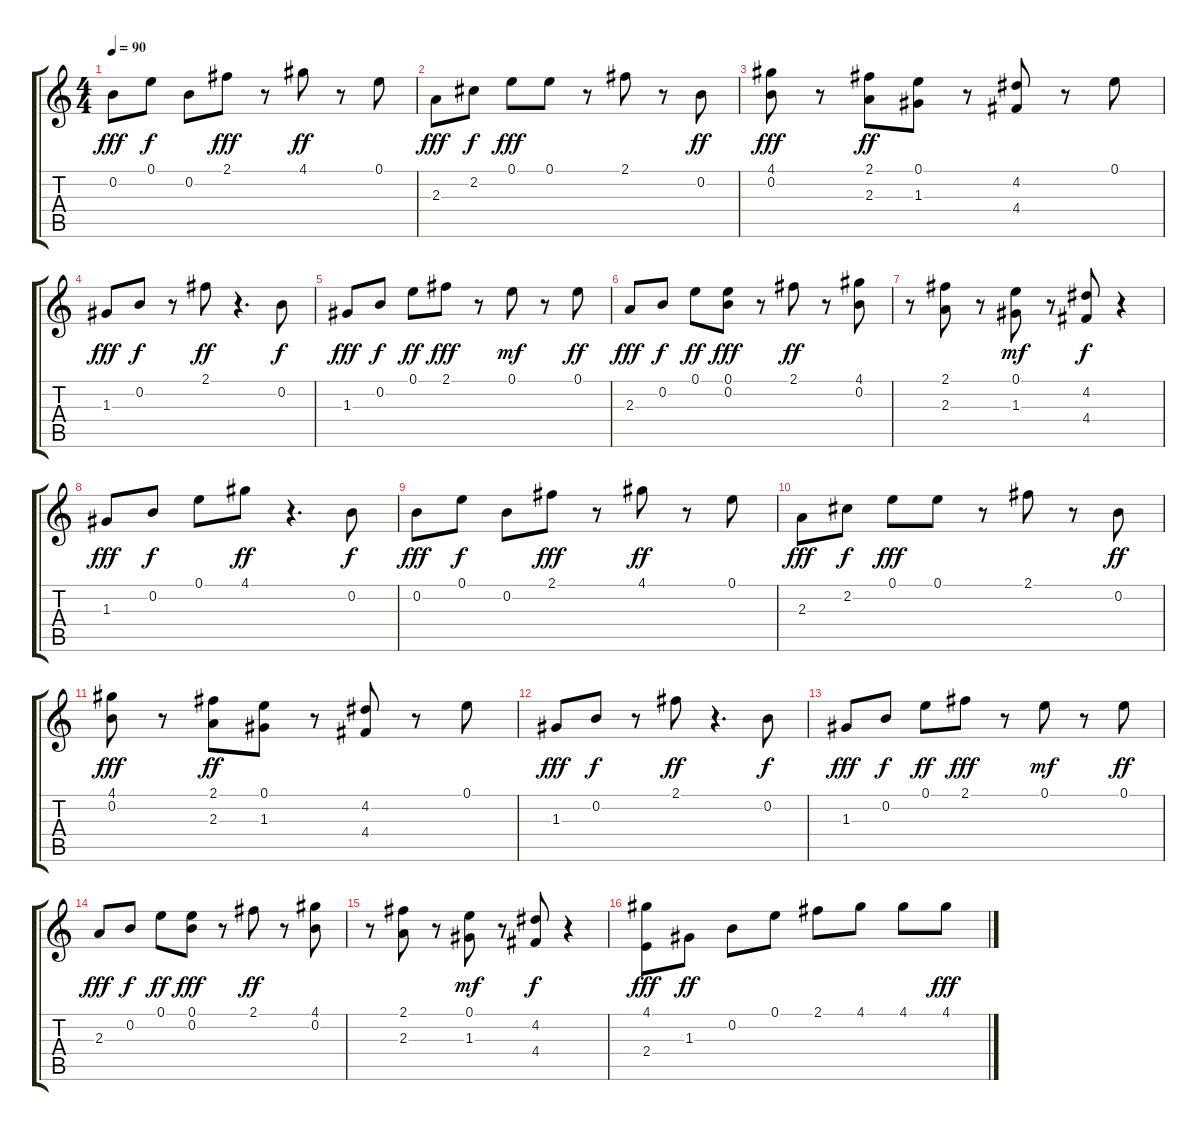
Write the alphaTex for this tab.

\track "" {instrument acousticguitarsteel}
\staff {score tabs}
\tuning (E4 B3 G3 D3 A2 E2) {hide}
\ts (4 4)
\tempo 90
\clef g2
\ks c
0.2.8{dy fff} 0.1.8{dy f} 0.2.8 2.1.8{dy fff} r.8 4.1.8{dy ff} r.8 0.1.8 |
2.3.8{dy fff} 2.2.8{dy f} 0.1.8{dy fff} 0.1.8 r.8 2.1.8 r.8 0.2.8{dy ff} |
(4.1 0.2).8{dy fff} r.8 (2.1 2.3).8{dy ff} (0.1 1.3).8 r.8 (4.2 4.4).8 r.8 0.1.8 |
1.3.8{dy fff} 0.2.8{dy f} r.8 2.1.8{dy ff} r.4{d} 0.2.8{dy f} |
1.3.8{dy fff} 0.2.8{dy f} 0.1.8{dy ff} 2.1.8{dy fff} r.8 0.1.8{dy mf} r.8 0.1.8{dy ff} |
2.3.8{dy fff} 0.2.8{dy f} 0.1.8{dy ff} (0.1 0.2).8{dy fff} r.8 2.1.8{dy ff} r.8 (4.1 0.2).8 |
r.8 (2.1 2.3).8 r.8 (0.1 1.3).8{dy mf} r.8 (4.2 4.4).8{dy f} r.4 |
1.3.8{dy fff} 0.2.8{dy f} 0.1.8 4.1.8{dy ff} r.4{d} 0.2.8{dy f} |
0.2.8{dy fff} 0.1.8{dy f} 0.2.8 2.1.8{dy fff} r.8 4.1.8{dy ff} r.8 0.1.8 |
2.3.8{dy fff} 2.2.8{dy f} 0.1.8{dy fff} 0.1.8 r.8 2.1.8 r.8 0.2.8{dy ff} |
(4.1 0.2).8{dy fff} r.8 (2.1 2.3).8{dy ff} (0.1 1.3).8 r.8 (4.2 4.4).8 r.8 0.1.8 |
1.3.8{dy fff} 0.2.8{dy f} r.8 2.1.8{dy ff} r.4{d} 0.2.8{dy f} |
1.3.8{dy fff} 0.2.8{dy f} 0.1.8{dy ff} 2.1.8{dy fff} r.8 0.1.8{dy mf} r.8 0.1.8{dy ff} |
2.3.8{dy fff} 0.2.8{dy f} 0.1.8{dy ff} (0.1 0.2).8{dy fff} r.8 2.1.8{dy ff} r.8 (4.1 0.2).8 |
r.8 (2.1 2.3).8 r.8 (0.1 1.3).8{dy mf} r.8 (4.2 4.4).8{dy f} r.4 |
(4.1 2.4).8{dy fff} 1.3.8{dy ff} 0.2.8 0.1.8 2.1.8 4.1.8 4.1.8 4.1.8{dy fff}
